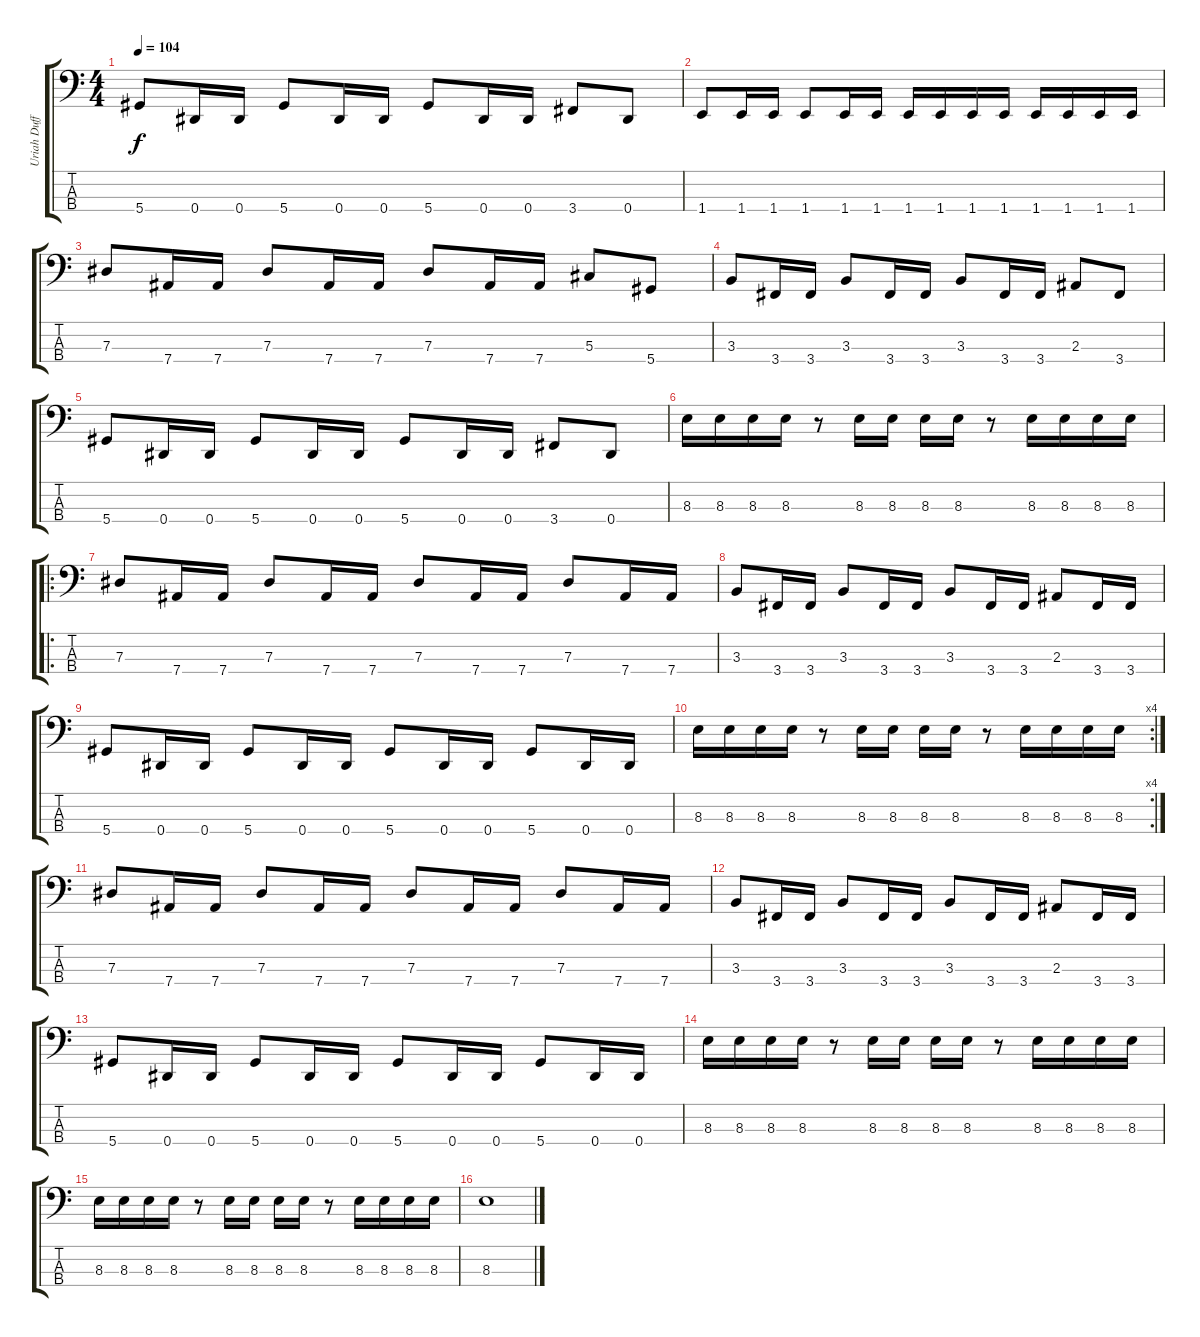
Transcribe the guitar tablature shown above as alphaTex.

\track ("Uriah Duffy" "Uriah Duff") {instrument electricbassfinger}
\staff {score tabs}
\tuning (Gb2 Db2 Ab1 Eb1) {hide}
\ts (4 4)
\tempo 104
\clef f4
\ks c
5.4.8{dy f} 0.4.16 0.4.16 5.4.8 0.4.16 0.4.16 5.4.8 0.4.16 0.4.16 3.4.8 0.4.8 |
1.4.8 1.4.16 1.4.16 1.4.8 1.4.16 1.4.16 1.4.16 1.4.16 1.4.16 1.4.16 1.4.16 1.4.16 1.4.16 1.4.16 |
7.3.8 7.4.16 7.4.16 7.3.8 7.4.16 7.4.16 7.3.8 7.4.16 7.4.16 5.3.8 5.4.8 |
3.3.8 3.4.16 3.4.16 3.3.8 3.4.16 3.4.16 3.3.8 3.4.16 3.4.16 2.3.8 3.4.8 |
5.4.8 0.4.16 0.4.16 5.4.8 0.4.16 0.4.16 5.4.8 0.4.16 0.4.16 3.4.8 0.4.8 |
8.3.16 8.3.16 8.3.16 8.3.16 r.8 8.3.16 8.3.16 8.3.16 8.3.16 r.8 8.3.16 8.3.16 8.3.16 8.3.16 |
\ro
7.3.8 7.4.16 7.4.16 7.3.8 7.4.16 7.4.16 7.3.8 7.4.16 7.4.16 7.3.8 7.4.16 7.4.16 |
3.3.8 3.4.16 3.4.16 3.3.8 3.4.16 3.4.16 3.3.8 3.4.16 3.4.16 2.3.8 3.4.16 3.4.16 |
5.4.8 0.4.16 0.4.16 5.4.8 0.4.16 0.4.16 5.4.8 0.4.16 0.4.16 5.4.8 0.4.16 0.4.16 |
\rc 4
8.3.16 8.3.16 8.3.16 8.3.16 r.8 8.3.16 8.3.16 8.3.16 8.3.16 r.8 8.3.16 8.3.16 8.3.16 8.3.16 |
7.3.8 7.4.16 7.4.16 7.3.8 7.4.16 7.4.16 7.3.8 7.4.16 7.4.16 7.3.8 7.4.16 7.4.16 |
3.3.8 3.4.16 3.4.16 3.3.8 3.4.16 3.4.16 3.3.8 3.4.16 3.4.16 2.3.8 3.4.16 3.4.16 |
5.4.8 0.4.16 0.4.16 5.4.8 0.4.16 0.4.16 5.4.8 0.4.16 0.4.16 5.4.8 0.4.16 0.4.16 |
8.3.16 8.3.16 8.3.16 8.3.16 r.8 8.3.16 8.3.16 8.3.16 8.3.16 r.8 8.3.16 8.3.16 8.3.16 8.3.16 |
8.3.16 8.3.16 8.3.16 8.3.16 r.8 8.3.16 8.3.16 8.3.16 8.3.16 r.8 8.3.16 8.3.16 8.3.16 8.3.16 |
8.3.1
